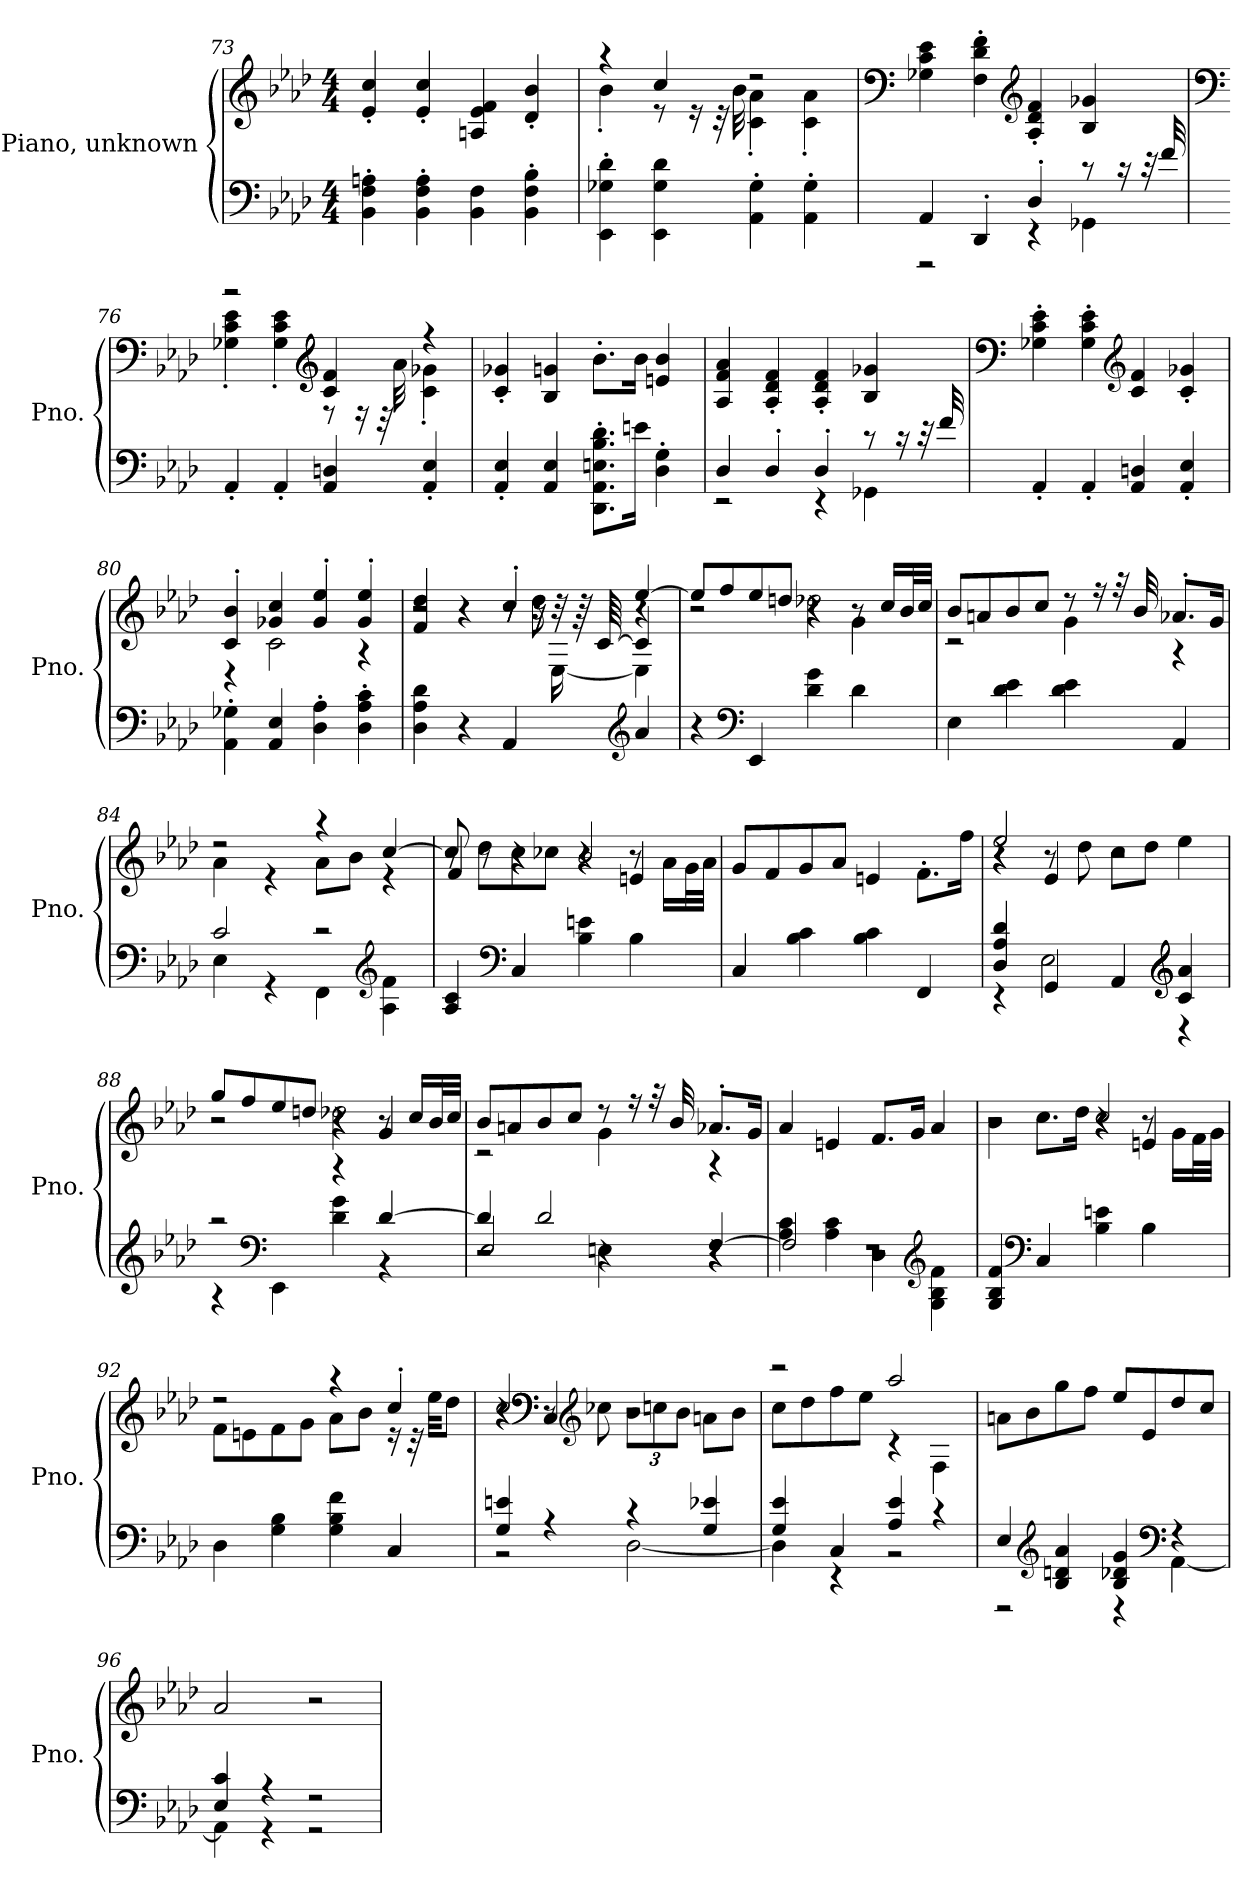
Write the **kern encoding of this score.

**kern	**kern
*part1	*part1
*staff2	*staff1
*I"Piano, unknown	*
*I'Pno.	*
*clefF4	*clefG2
*k[b-e-a-d-]	*k[b-e-a-d-]
*M4/4	*M4/4
=73	=73
4BB-\' 4F\' 4An\'	4e-/' 4cc/'
4BB-\' 4F\' 4A\'	4e-/' 4cc/'
4BB-\ 4F\	4An/ 4e-/ 4f/
4BB-\' 4F\' 4B-\'	4d-/' 4b-/'
=74	=74
*	*^
4EE-\' 4G-X\' 4d-\'	4r	4b-'\
4EE-\ 4G-\ 4d-\	4cc/	8r
.	.	16r
.	.	32r
.	.	32b-\
4AA-\' 4G-\'	2r	4c\' 4a-\'
4AA-\' 4G-\'	.	4c\' 4a-\'
*	*v	*v
!!LO:PB:g=z
=75	=75
*	*clefF4
*^	*
4AA-/	2r	4G-X\ 4c\ 4e-\
4DD-'/	.	4F\' 4d-\' 4f\'
*	*	*clefG2
4D-'/	4r	4A-/' 4d-/' 4f/'
8r	4GG-X\	4B-/ 4g-X/
16r	.	.
32r	.	.
32f/	.	.
*v	*v	*
=76	=76
*	*clefF4
*	*^
4AA-'/	2r	4G-X\' 4c\' 4e-\'
4AA-'/	.	4G-\' 4c\' 4e-\'
*	*clefG2	*
4AA-/ 4Dn/	4c/ 4f/	8r
.	.	16r
.	.	32r
.	.	32a-\
4AA-/' 4E-/'	4r	4c\' 4g-X\'
*	*v	*v
=77	=77
4AA-/' 4E-/'	4c/' 4g-X/'
4AA-/ 4E-/	4B-/ 4gn/
8.DD-\' 8.AA-\' 8.En\' 8.B-\' 8.d-\'L	8.b-'\L
16en\Jk	16b-\Jk
4D-\' 4G\'	4en/ 4b-/
=78	=78
*^	*
4D-/	2r	4A-/ 4f/ 4a-/
4D-'/	.	4A-/' 4d-/' 4f/'
4D-'/	4r	4A-/' 4d-/' 4f/'
8r	4GG-X\	4B-/ 4g-X/
16r	.	.
32r	.	.
32f/	.	.
*v	*v	*
!!LO:LB:g=z
=79	=79
*	*clefF4
4AA-'/	4G-X\' 4c\' 4e-\'
4AA-'/	4G-\' 4c\' 4e-\'
*	*clefG2
4AA-/ 4Dn/	4c/ 4f/
4AA-/' 4E-/'	4c/' 4g-X/'
=80	=80
*	*^
4AA-\' 4G-X\'	4c/' 4b-/'	4r
4AA-/ 4E-/	4g-X/ 4cc/	2c\
4D-\' 4A-\'	4g-/' 4ee-/'	.
4D-\' 4A-\' 4c\'	4g-/' 4ee-/'	4r
=81	=81	=81
*	*^	*^
4D-\ 4A-\ 4d-\	4f/ 4dd-/	2r	2r	2r
4r	4r	.	.	.
4AA-/	4cc'/	8r	8r	8r
.	.	8dd-\	16r	16r
.	.	.	32r	[16E-\
.	.	.	64r	.
.	.	.	[64c/	.
*clefG2	*	*	*	*
4a-/	[4ee-/	4r	4c/]	4E-\]
*	*	*	*v	*v
=82	=82	=82	=82
4r	8ee-/L]	2r	2r
.	8ff/	.	.
*clefF4	*	*	*
4EE-/	8ee-/	.	.
.	8ddn/J	.	.
4d-\ 4g\	4r	2dd-X\	4r
4d-\	8r	.	4g\
.	16cc/LL	.	.
.	32b-/L	.	.
.	32cc/JJJ	.	.
*	*	*v	*v
!!LO:LB:g=z
=83	=83	=83
4E-\	8b-/L	2r
.	8an/	.
4d-\ 4e-\	8b-/	.
.	8cc/J	.
4d-\ 4e-\	8r	4g\
.	16r	.
.	32r	.
.	32b-/	.
4AA-/	8.a-X'/L	4r
.	16g/Jk	.
=84	=84	=84
*^	*	*
2c/	4E-\	2r	4a-\
.	4r	.	4r
2r	4FF\	4r	8a-\L
.	.	.	8b-\J
*clefG2	*	*	*
.	4A-\ 4f\	[4cc/	4r
*v	*v	*	*
=85	=85	=85
*	*	*^
4A-/ 4c/	8cc/]	8r	4f/
.	8r	8dd-\L	.
*clefF4	*	*	*
4C/	4r	8cc\	4r
.	.	8cc-X\J	.
4B-\ 4en\	2b-/	4r	4r
4B-\	.	8r	4en/
.	.	16a-\LL	.
.	.	32g\L	.
.	.	32a-\JJJ	.
*	*v	*v	*v
=86	=86
4C/	8g/L
.	8f/
4B-\ 4c\	8g/
.	8a-/J
4B-\ 4c\	4en/
4FF/	8.f'\L
.	16ff\Jk
!!LO:LB:g=z
=87	=87
*^	*^
*	*	*	*^
4D-/ 4A-/ 4d-/	4r	2ee-/	4r	4r
4GG/	2E-\	.	8r	4e-/
.	.	.	8dd-\	.
4AA-/	.	2r	8cc\L	2r
.	.	.	8dd-\J	.
*clefG2	*	*	*	*
4c/ 4a-/	4r	.	4ee-\	.
=88	=88	=88	=88	=88
2r	4r	8gg/L	2r	2r
.	.	8ff/	.	.
*clefF4	*	*	*	*
.	4EE-\	8ee-/	.	.
.	.	8ddn/J	.	.
4r	4d-\ 4g\	4r	2dd-X\	4r
[4d-/	4r	8r	.	4g/
.	.	16cc/LL	.	.
.	.	32b-/L	.	.
.	.	32cc/JJJ	.	.
*	*	*	*v	*v
=89	=89	=89	=89
*	*^	*	*
4d-/]	2r	2E-/	8b-/L	2r
.	.	.	8an/	.
2d-/	.	.	8b-/	.
.	.	.	8cc/J	.
.	4En\	4r	8r	4g\
.	.	.	16r	.
.	.	.	32r	.
.	.	.	32b-/	.
4r	4r	[4F/	8.a-X'/L	4r
.	.	.	16g/Jk	.
*	*	*	*v	*v
=90	=90	=90	=90
1r	4A-\ 4c\	2F/]	4a-/
.	4A-\ 4c\	.	4en/
.	4D-\	2r	8.f/L
.	.	.	16g/Jk
*clefG2	*	*	*
.	4G\ 4B-\ 4f\	.	4a-/
*v	*v	*v	*
!!LO:LB:g=z
=91	=91
*	*^
*	*	*^
4G/ 4B-/ 4f/	2r	4b-\	2r
*clefF4	*	*	*
4C/	.	8.cc\L	.
.	.	16dd-\Jk	.
4B-\ 4en\	2cc/	4r	4r
4B-\	.	8r	4en/
.	.	16g\LL	.
.	.	32f\L	.
.	.	32g\JJJ	.
*	*	*v	*v
=92	=92	=92
4D-\	2r	8f\L
.	.	8en\
4G\ 4B-\	.	8f\
.	.	8g\J
4G\ 4B-\ 4f\	4r	8a-\L
.	.	8b-\J
4C/	4cc'/	16r
.	.	32r
.	.	32ee-\KKL
.	.	8dd-\J
=93	=93	=93
*^	*	*^
4G/ 4en/	2r	2cc/	4r	4r
*	*	*clefF4	*	*
4r	.	.	8r	4C/
*	*	*clefG2	*	*
.	.	.	8cc-X\	.
*	*	*	*Xbrackettup	*
4r	[2D-\	2r	12b-\L	2r
.	.	.	12ccn\	.
.	.	.	12b-\J	.
4G/ 4e-X/	.	.	8an\L	.
.	.	.	8b-\J	.
*	*	*	*v	*v
=94	=94	=94	=94
4G/ 4e-/	4D-\]	2r	8cc\L
.	.	.	8dd-\
4C/	4r	.	8ff\
.	.	.	8ee-\J
4A-/ 4e-/	2r	2aa-/	4r
4r	.	.	4F\
*	*	*v	*v
!!LO:LB:g=z
=95	=95	=95
4E-/	2r	8an\L
.	.	8b-\
*clefG2	*	*
4B-/ 4dn/ 4a-/	.	8gg\
.	.	8ff\J
4B-/ 4d-X/ 4g/	4r	8ee-/L
.	.	8e-/
*clefF4	*	*
4r	[4AA-\	8dd-/
.	.	8cc/J
=96	=96	=96
4E-/ 4c/	4AA-\]	2a-/
4r	4r	.
2r	2r	2r
*v	*v	*
=	=
*-	*-
